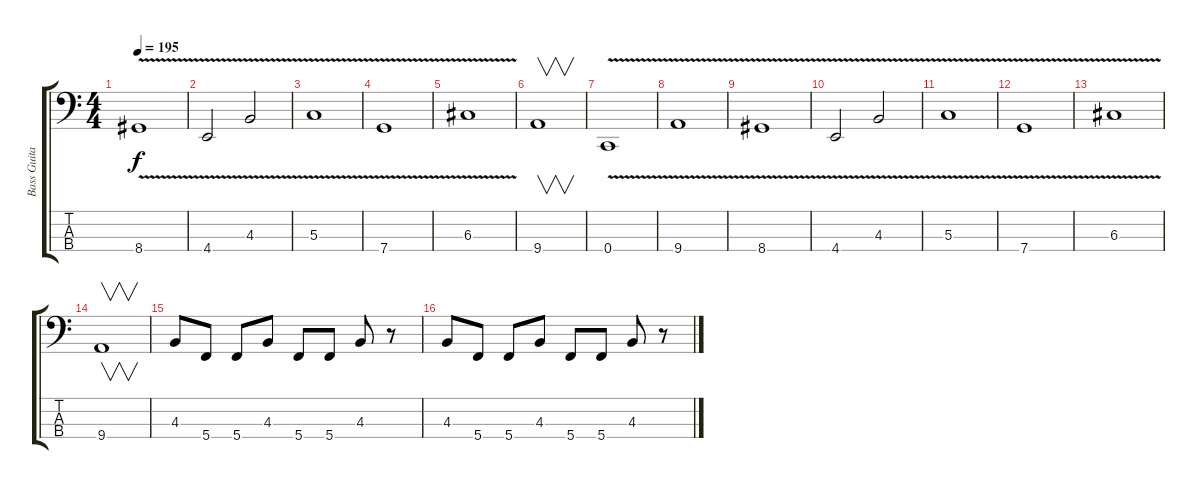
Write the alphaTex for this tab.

\track ("Bass Guitar" "Bass Guita") {instrument electricbasspick}
\staff {score tabs}
\tuning (F2 C2 G1 C1) {hide}
\ts (4 4)
\tempo 195
\clef f4
\ks c
8.4{v}.1{dy f} |
4.4{v}.2 4.3{v}.2 |
5.3{v}.1 |
7.4{v}.1 |
6.3{v}.1 |
9.4.1{v} |
0.4{v}.1 |
9.4{v}.1 |
8.4{v}.1 |
4.4{v}.2 4.3{v}.2 |
5.3{v}.1 |
7.4{v}.1 |
6.3{v}.1 |
9.4.1{v} |
4.3.8 5.4.8 5.4.8 4.3.8 5.4.8 5.4.8 4.3.8 r.8 |
4.3.8 5.4.8 5.4.8 4.3.8 5.4.8 5.4.8 4.3.8 r.8
